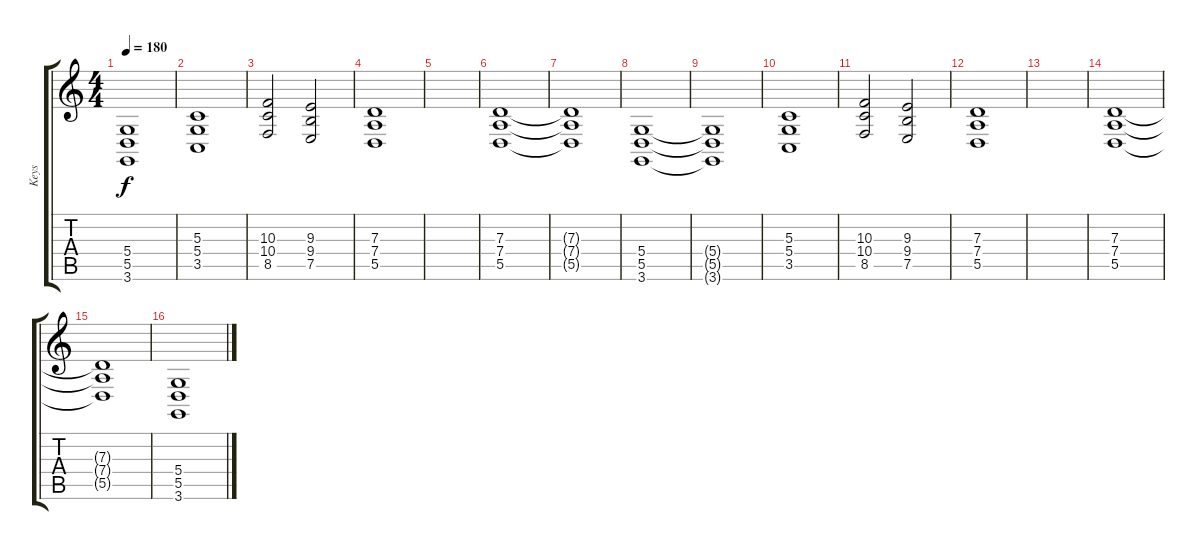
\track ("Keys" "Keys") {instrument choiraahs}
\staff {score tabs}
\tuning (E4 B3 G3 D3 A2 E2) {hide}
\ts (4 4)
\tempo 180
\clef g2
\ks c
(5.4{t} 5.5{t} 3.6{t}).1{dy f} |
(5.3 5.4 3.5).1 |
(10.3 10.4 8.5).2 (9.3 9.4 7.5).2 |
(7.3 7.4 5.5).1 |
|
(7.3 7.4 5.5).1 |
(7.3{t} 7.4{t} 5.5{t}).1 |
(5.4 5.5 3.6).1 |
(5.4{t} 5.5{t} 3.6{t}).1 |
(5.3 5.4 3.5).1 |
(10.3 10.4 8.5).2 (9.3 9.4 7.5).2 |
(7.3 7.4 5.5).1 |
|
(7.3 7.4 5.5).1 |
(7.3{t} 7.4{t} 5.5{t}).1 |
(5.4 5.5 3.6).1
